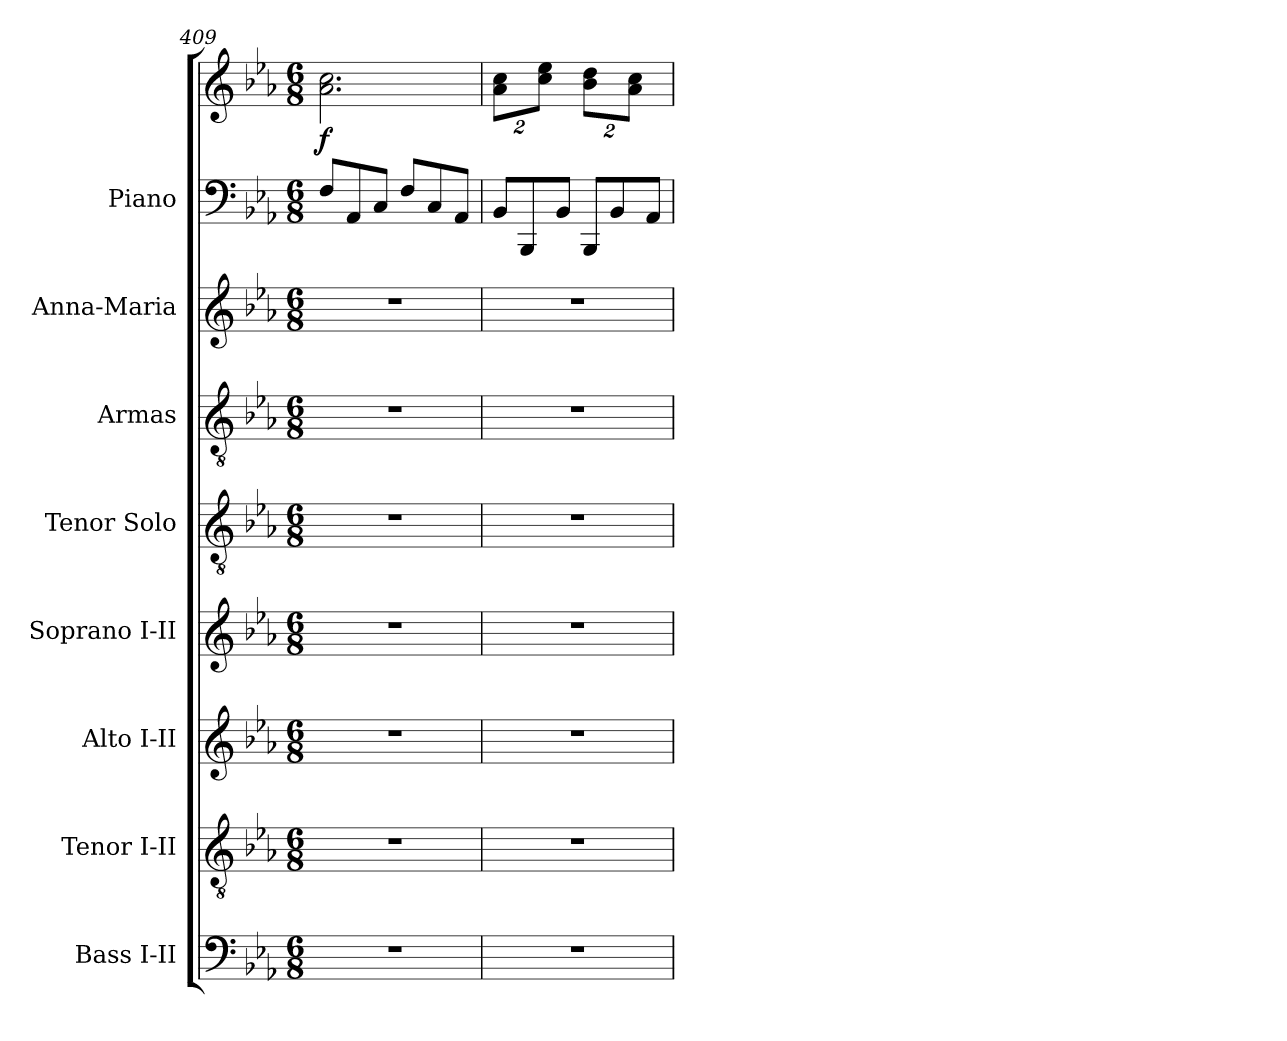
**kern	**kern	**kern	**kern	**kern	**kern	**kern	**kern	**kern	**dynam
*part8	*part7	*part6	*part5	*part4	*part3	*part2	*part1	*part1	*part1
*staff9	*staff8	*staff7	*staff6	*staff5	*staff4	*staff3	*staff2	*staff1	*staff1/2
*I"Bass I-II	*I"Tenor I-II	*I"Alto I-II	*I"Soprano I-II	*I"Tenor Solo	*I"Armas	*I"Anna-Maria	*I"Piano	*	*
*I'B.	*I'T.	*I'A.	*I'S.	*I'T. Solo	*I'Armas	*I'A-M	*I'Pno.	*	*
!!LO:LB:g=z
*clefF4	*clefGv2	*clefG2	*clefG2	*clefGv2	*clefGv2	*clefG2	*clefF4	*clefG2	*
*	*ITrd7c12	*	*	*ITrd7c12	*ITrd7c12	*	*	*	*
*k[b-e-a-]	*k[b-e-a-]	*k[b-e-a-]	*k[b-e-a-]	*k[b-e-a-]	*k[b-e-a-]	*k[b-e-a-]	*k[b-e-a-]	*k[b-e-a-]	*
*E-:	*E-:	*E-:	*E-:	*E-:	*E-:	*E-:	*E-:	*E-:	*
*M6/8	*M6/8	*M6/8	*M6/8	*M6/8	*M6/8	*M6/8	*M6/8	*M6/8	*
=409	=409	=409	=409	=409	=409	=409	=409	=409	=409
!LO:N:vis=1	!LO:N:vis=1	!LO:N:vis=1	!LO:N:vis=1	!LO:N:vis=1	!LO:N:vis=1	!LO:N:vis=1	!	!	!
2.r	2.r	2.r	2.r	2.r	2.r	2.r	8Fi/L	2.a-i\ 2.cci	f
.	.	.	.	.	.	.	8AA-i/	.	.
.	.	.	.	.	.	.	8Ci/J	.	.
.	.	.	.	.	.	.	8Fi/L	.	.
.	.	.	.	.	.	.	8Ci/	.	.
.	.	.	.	.	.	.	8AA-i/J	.	.
=410	=410	=410	=410	=410	=410	=410	=410	=410	=410
!LO:N:vis=1	!LO:N:vis=1	!LO:N:vis=1	!LO:N:vis=1	!LO:N:vis=1	!LO:N:vis=1	!LO:N:vis=1	!	!	!
*	*	*	*	*	*	*	*	*Xbrackettup	*
2.r	2.r	2.r	2.r	2.r	2.r	2.r	8BB-i/L	16%3a-i\ 16%3cciL	.
.	.	.	.	.	.	.	8BBB-i/	.	.
.	.	.	.	.	.	.	.	16%3cci\ 16%3ee-iJ	.
.	.	.	.	.	.	.	8BB-i/J	.	.
.	.	.	.	.	.	.	8BBB-i/L	16%3b-i\ 16%3ddiL	.
.	.	.	.	.	.	.	8BB-i/	.	.
.	.	.	.	.	.	.	.	16%3a-i\ 16%3cciJ	.
.	.	.	.	.	.	.	8AA-i/J	.	.
=	=	=	=	=	=	=	=	=	=
*-	*-	*-	*-	*-	*-	*-	*-	*-	*-
